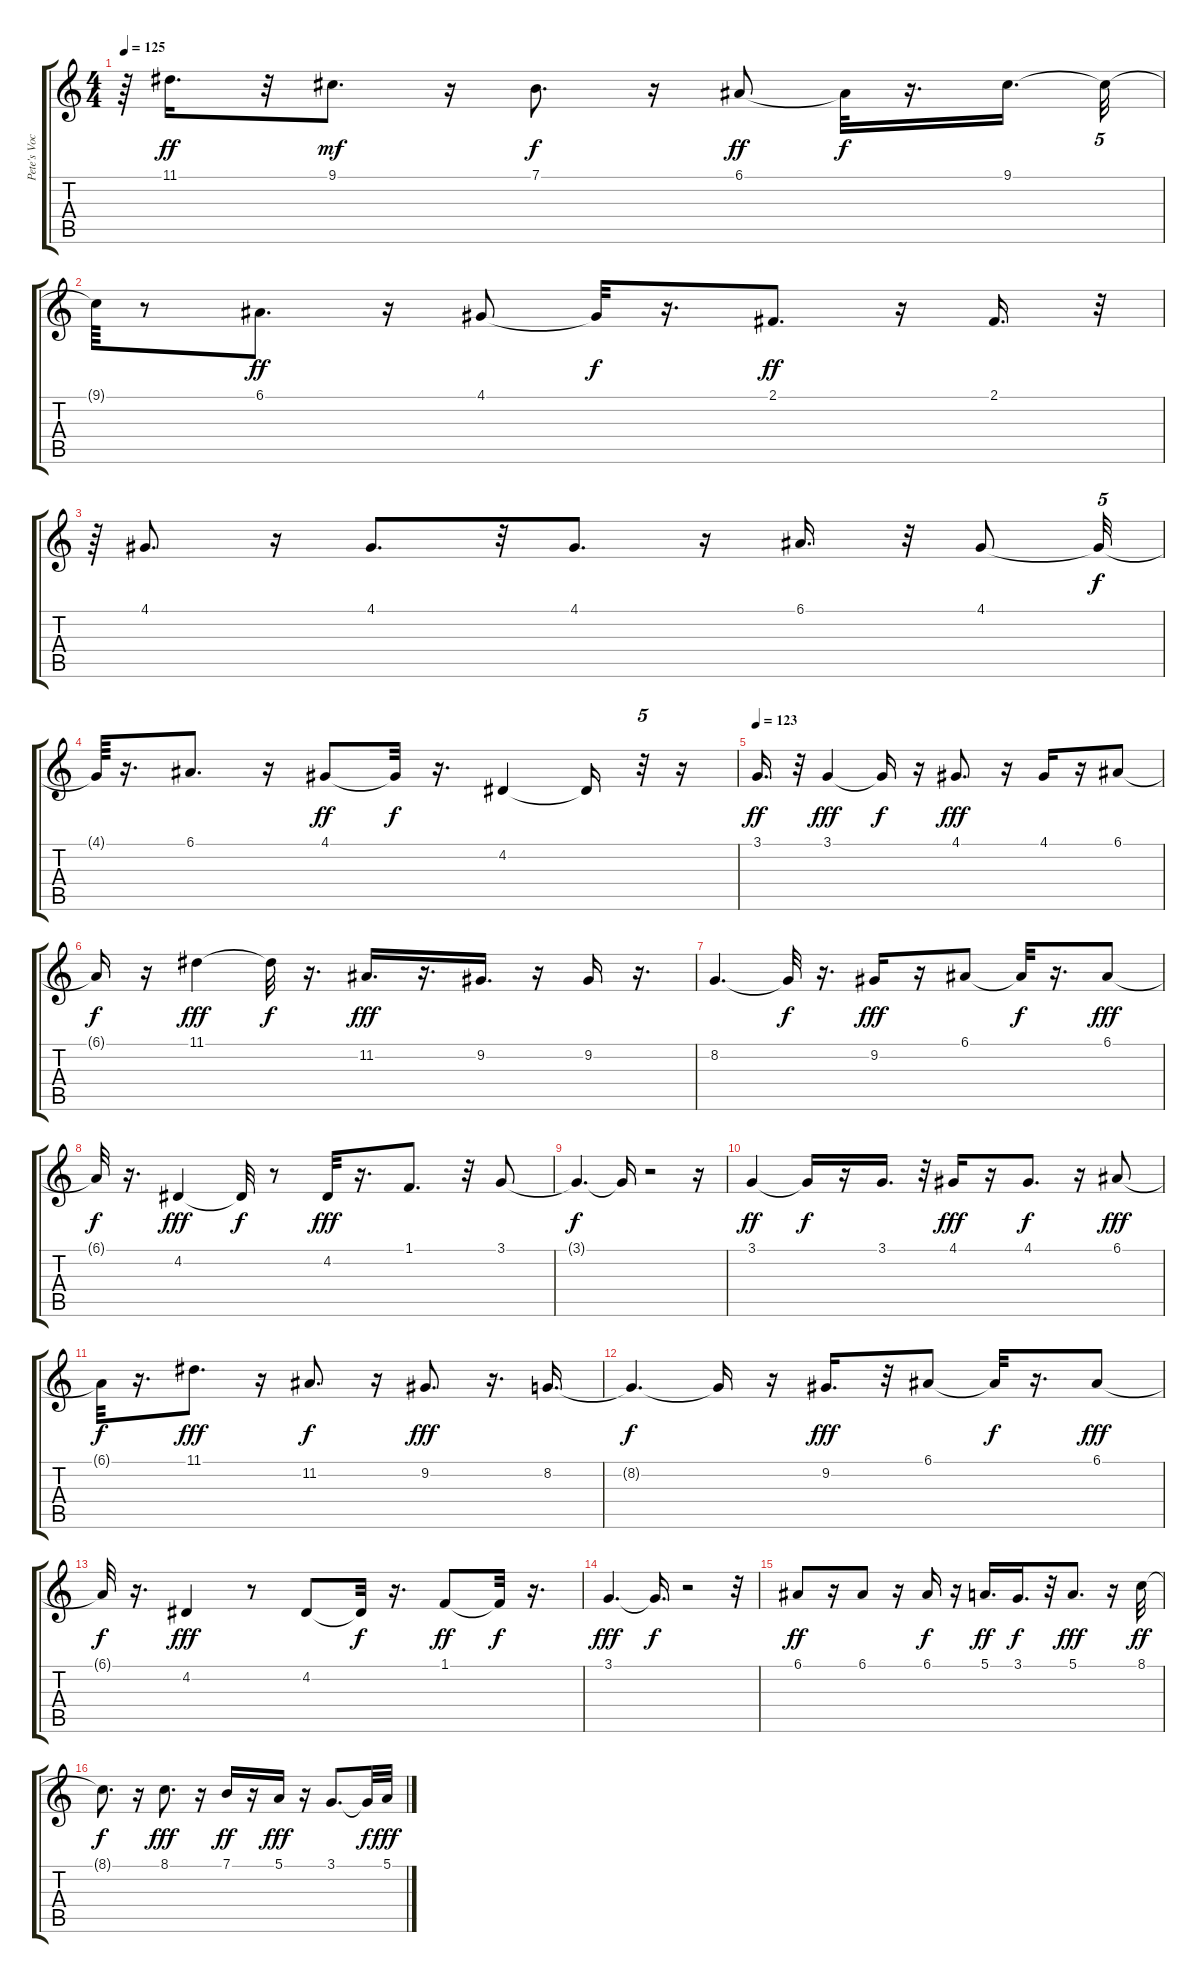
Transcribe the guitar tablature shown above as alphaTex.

\track ("Pete's Vocal" "Pete's Voc") {instrument oboe}
\staff {score tabs}
\tuning (E4 B3 G3 D3 A2 E2) {hide}
\ts (4 4)
\tempo 125
\clef g2
\ks c
r.64{dy f} 11.1.16{d dy ff} r.32 9.1.8{d dy mf} r.16 7.1.8{d dy f} r.16 6.1.8{dy ff} 6.1{t}.32{dy f} r.16{d} 9.1.16{d} 9.1{t}.32{tu (5 4)} |
9.1{t}.64 r.8 6.1.8{d dy ff} r.16 4.1.8 4.1{t}.32{dy f} r.16{d} 2.1.8{d dy ff} r.16 2.1.16{d} r.32{tu (5 4)} |
r.64 4.1.8{d} r.16 4.1.8{d} r.32 4.1.8{d} r.16 6.1.16{d} r.32 4.1.8 4.1{t}.32{tu (5 4) dy f} |
4.1{t}.64 r.16{d} 6.1.8{d} r.16 4.1.8{dy ff} 4.1{t}.32{dy f} r.16{d} 4.2.4 4.2{t}.16 r.32{tu (5 4)} r.16 |
\tempo 123
3.1.16{d dy ff} r.32 3.1.4{dy fff} 3.1{t}.16{dy f} r.16 4.1.8{d dy fff} r.16 4.1.16 r.16 6.1.8 |
6.1{t}.16{dy f} r.16 11.1.4{dy fff} 11.1{t}.32{dy f} r.16{d} 11.2.16{d dy fff} r.16{d} 9.2.16{d} r.16 9.2.16 r.16{d} |
8.2.4{d} 8.2{t}.32{dy f} r.16{d} 9.2.16{dy fff} r.16 6.1.8 6.1{t}.32{dy f} r.16{d} 6.1.8{dy fff} |
6.1{t}.32{dy f} r.16{d} 4.2.4{dy fff} 4.2{t}.32{dy f} r.8 4.2.32{dy fff} r.16{d} 1.1.8{d} r.32 3.1.8 |
3.1{t}.4{d dy f} 3.1{t}.16 r.2 r.16 |
3.1.4{dy ff} 3.1{t}.16{dy f} r.16 3.1.16{d} r.32 4.1.16{dy fff} r.16 4.1.8{d dy f} r.16 6.1.8{dy fff} |
6.1{t}.32{dy f} r.16{d} 11.1.8{d dy fff} r.16 11.2.8{d dy f} r.16 9.2.8{d dy fff} r.16{d} 8.2.16{d} |
8.2{t}.4{d dy f} 8.2{t}.16 r.16 9.2.16{d dy fff} r.32 6.1.8 6.1{t}.32{dy f} r.16{d} 6.1.8{dy fff} |
6.1{t}.32{dy f} r.16{d} 4.2.4{dy fff} r.8 4.2.8 4.2{t}.32{dy f} r.16{d} 1.1.8{dy ff} 1.1{t}.32{dy f} r.16{d} |
3.1.4{d dy fff} 3.1{t}.16{d dy f} r.2 r.32 |
6.1.8{dy ff} r.16 6.1.8 r.16 6.1.16{dy f} r.16 5.1.16{d dy ff} 3.1.16{d dy f} r.32 5.1.8{d dy fff} r.16 8.1.32{dy ff} |
8.1{t}.8{d dy f} r.16 8.1.8{d dy fff} r.16 7.1.16{dy ff} r.16 5.1.16{dy fff} r.16 3.1.8{d} 3.1{t}.32{dy f} 5.1.32{dy fff}
